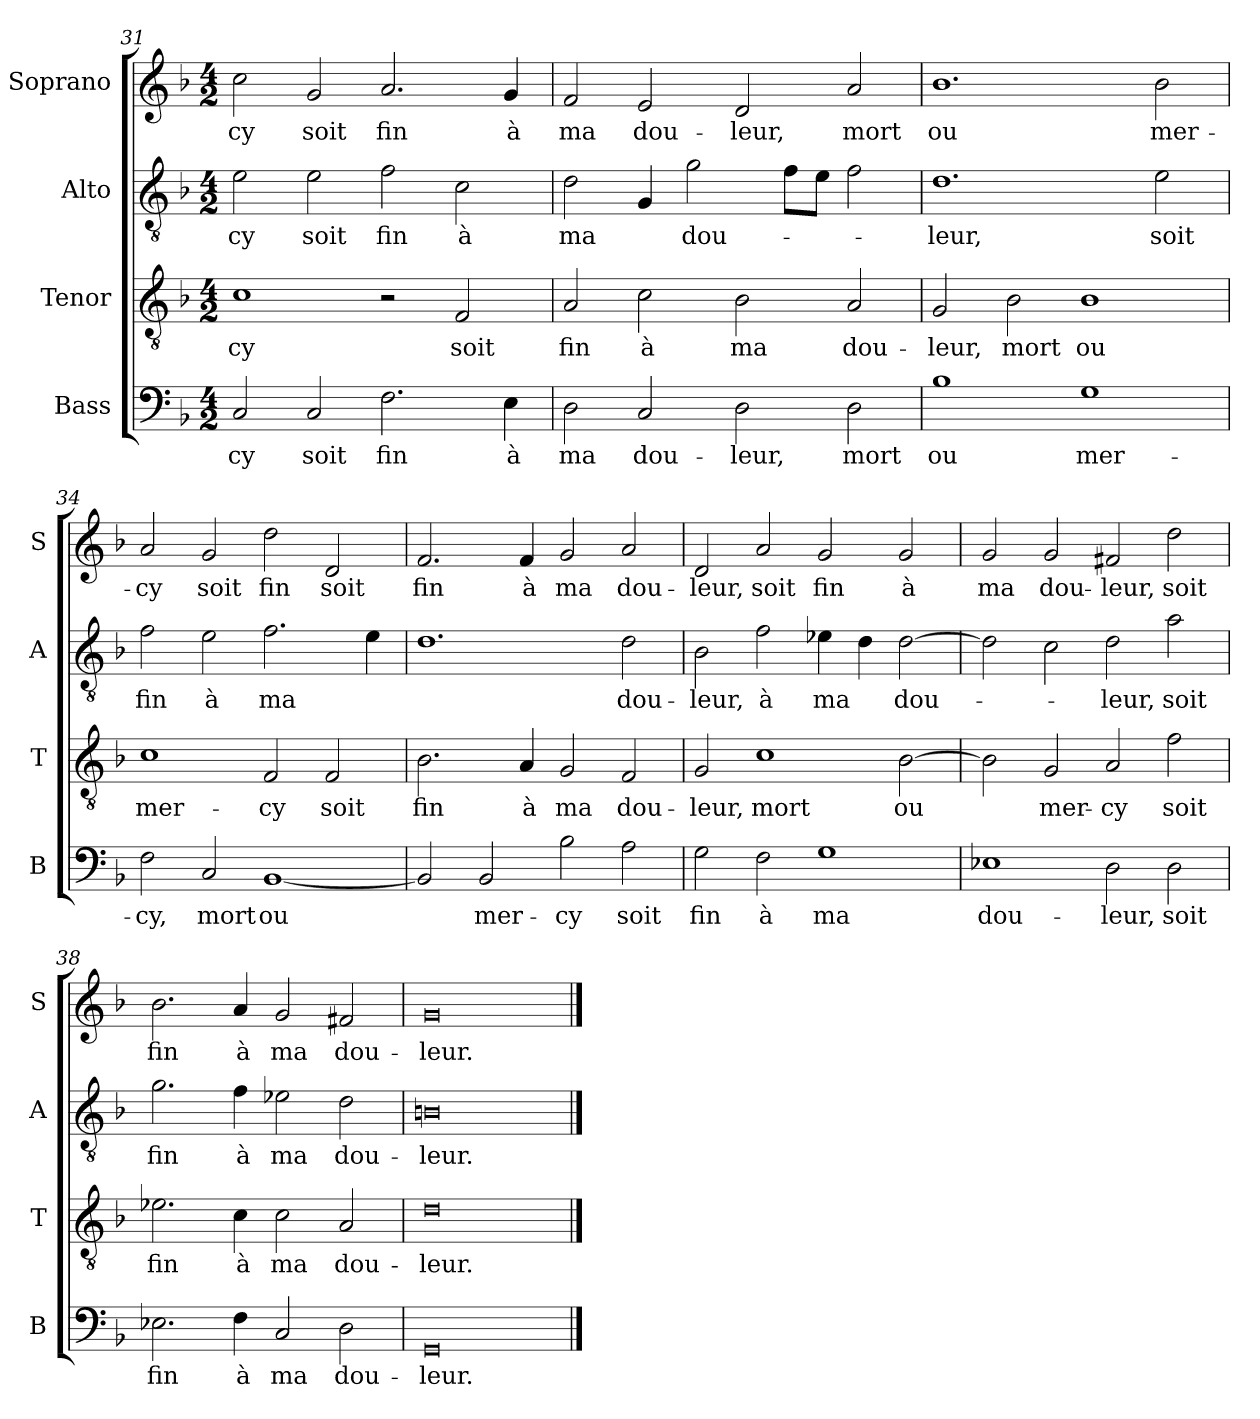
**kern	**text	**kern	**text	**kern	**text	**kern	**text
*part4	*part4	*part3	*part3	*part2	*part2	*part1	*part1
*staff4	*staff4	*staff3	*staff3	*staff2	*staff2	*staff1	*staff1
*I"Bass	*	*I"Tenor	*	*I"Alto	*	*I"Soprano	*
*I'B	*	*I'T	*	*I'A	*	*I'S	*
*clefF4	*	*clefGv2	*	*clefGv2	*	*clefG2	*
*k[b-]	*	*k[b-]	*	*k[b-]	*	*k[b-]	*
*F:	*	*F:	*	*F:	*	*F:	*
*M4/2	*	*M4/2	*	*M4/2	*	*M4/2	*
=31	=31	=31	=31	=31	=31	=31	=31
!	!LO:LY:b	!	!LO:LY:b	!	!LO:LY:b	!	!LO:LY:b
2C/	-cy	1c	-cy	2e\	-cy	2cc\	-cy
!	!LO:LY:b	!	!	!	!LO:LY:b	!	!LO:LY:b
2C/	soit	.	.	2e\	soit	2g/	soit
!	!LO:LY:b	!	!	!	!LO:LY:b	!	!LO:LY:b
2.F\	fin	2r	.	2f\	fin	2.a/	fin
!	!	!	!LO:LY:b	!	!LO:LY:b	!	!
.	.	2F/	soit	2c\	à	.	.
!	!LO:LY:b	!	!	!	!	!	!LO:LY:b
4E\	à	.	.	.	.	4g/	à
=32	=32	=32	=32	=32	=32	=32	=32
!	!LO:LY:b	!	!LO:LY:b	!	!LO:LY:b	!	!LO:LY:b
2D\	ma	2A/	fin	2d\	ma	2f/	ma
!	!LO:LY:b	!	!LO:LY:b	!	!	!	!LO:LY:b
2C/	dou-	2c\	à	4G/	.	2e/	dou-
!	!	!	!	!	!LO:LY:b	!	!
.	.	.	.	2g\	dou-	.	.
!	!LO:LY:b	!	!LO:LY:b	!	!	!	!LO:LY:b
2D\	-leur,	2B-\	ma	.	.	2d/	-leur,
.	.	.	.	8f\L	.	.	.
.	.	.	.	8e\J	.	.	.
!	!LO:LY:b	!	!LO:LY:b	!	!	!	!LO:LY:b
2D\	mort	2A/	dou-	2f\	.	2a/	mort
!!LO:LB:g=z
=33	=33	=33	=33	=33	=33	=33	=33
!	!LO:LY:b	!	!LO:LY:b	!	!LO:LY:b	!	!LO:LY:b
1B-	ou	2G/	-leur,	1.d	-leur,	1.b-	ou
!	!	!	!LO:LY:b	!	!	!	!
.	.	2B-\	mort	.	.	.	.
!	!LO:LY:b	!	!LO:LY:b	!	!	!	!
1G	mer-	1B-	ou	.	.	.	.
!	!	!	!	!	!LO:LY:b	!	!LO:LY:b
.	.	.	.	2e\	soit	2b-\	mer-
=34	=34	=34	=34	=34	=34	=34	=34
!	!LO:LY:b	!	!LO:LY:b	!	!LO:LY:b	!	!LO:LY:b
2F\	-cy,	1c	mer-	2f\	fin	2a/	-cy
!	!LO:LY:b	!	!	!	!LO:LY:b	!	!LO:LY:b
2C/	mort	.	.	2e\	à	2g/	soit
!	!LO:LY:b	!	!LO:LY:b	!	!LO:LY:b	!	!LO:LY:b
[1BB-	ou	2F/	-cy	2.f\	ma	2dd\	fin
!	!	!	!LO:LY:b	!	!	!	!LO:LY:b
.	.	2F/	soit	.	.	2d/	soit
.	.	.	.	4e\	.	.	.
=35	=35	=35	=35	=35	=35	=35	=35
!	!	!	!LO:LY:b	!	!	!	!LO:LY:b
2BB-/]	.	2.B-\	fin	1.d	.	2.f/	fin
!	!LO:LY:b	!	!	!	!	!	!
2BB-/	mer-	.	.	.	.	.	.
!	!	!	!LO:LY:b	!	!	!	!LO:LY:b
.	.	4A/	à	.	.	4f/	à
!	!LO:LY:b	!	!LO:LY:b	!	!	!	!LO:LY:b
2B-\	-cy	2G/	ma	.	.	2g/	ma
!	!LO:LY:b	!	!LO:LY:b	!	!LO:LY:b	!	!LO:LY:b
2A\	soit	2F/	dou-	2d\	dou-	2a/	dou-
=36	=36	=36	=36	=36	=36	=36	=36
!	!LO:LY:b	!	!LO:LY:b	!	!LO:LY:b	!	!LO:LY:b
2G\	fin	2G/	-leur,	2B-\	-leur,	2d/	-leur,
!	!LO:LY:b	!	!LO:LY:b	!	!LO:LY:b	!	!LO:LY:b
2F\	à	1c	mort	2f\	à	2a/	soit
!	!LO:LY:b	!	!	!	!LO:LY:b	!	!LO:LY:b
1G	ma	.	.	4e-X\	ma	2g/	fin
.	.	.	.	4d\	.	.	.
!	!	!	!LO:LY:b	!	!LO:LY:b	!	!LO:LY:b
.	.	[2B-\	ou	[2d\	dou-	2g/	à
!!LO:LB:g=z
=37	=37	=37	=37	=37	=37	=37	=37
!	!LO:LY:b	!	!	!	!	!	!LO:LY:b
1E-X	dou-	2B-\]	.	2d\]	.	2g/	ma
!	!	!	!LO:LY:b	!	!	!	!LO:LY:b
.	.	2G/	mer-	2c\	.	2g/	dou-
!	!LO:LY:b	!	!LO:LY:b	!	!LO:LY:b	!	!LO:LY:b
2D\	-leur,	2A/	-cy	2d\	-leur,	2f#X/	-leur,
!	!LO:LY:b	!	!LO:LY:b	!	!LO:LY:b	!	!LO:LY:b
2D\	soit	2f\	soit	2a\	soit	2dd\	soit
=38	=38	=38	=38	=38	=38	=38	=38
!	!LO:LY:b	!	!LO:LY:b	!	!LO:LY:b	!	!LO:LY:b
2.E-X\	fin	2.e-X\	fin	2.g\	fin	2.b-\	fin
!	!LO:LY:b	!	!LO:LY:b	!	!LO:LY:b	!	!LO:LY:b
4F\	à	4c\	à	4f\	à	4a/	à
!	!LO:LY:b	!	!LO:LY:b	!	!LO:LY:b	!	!LO:LY:b
2C/	ma	2c\	ma	2e-X\	ma	2g/	ma
!	!LO:LY:b	!	!LO:LY:b	!	!LO:LY:b	!	!LO:LY:b
2D\	dou-	2A/	dou-	2d\	dou-	2f#X/	dou-
=39	=39	=39	=39	=39	=39	=39	=39
!	!LO:LY:b	!	!LO:LY:b	!	!LO:LY:b	!	!LO:LY:b
0GG	-leur.	0d	-leur.	0Bn	-leur.	0g	-leur.
==	==	==	==	==	==	==	==
*-	*-	*-	*-	*-	*-	*-	*-
